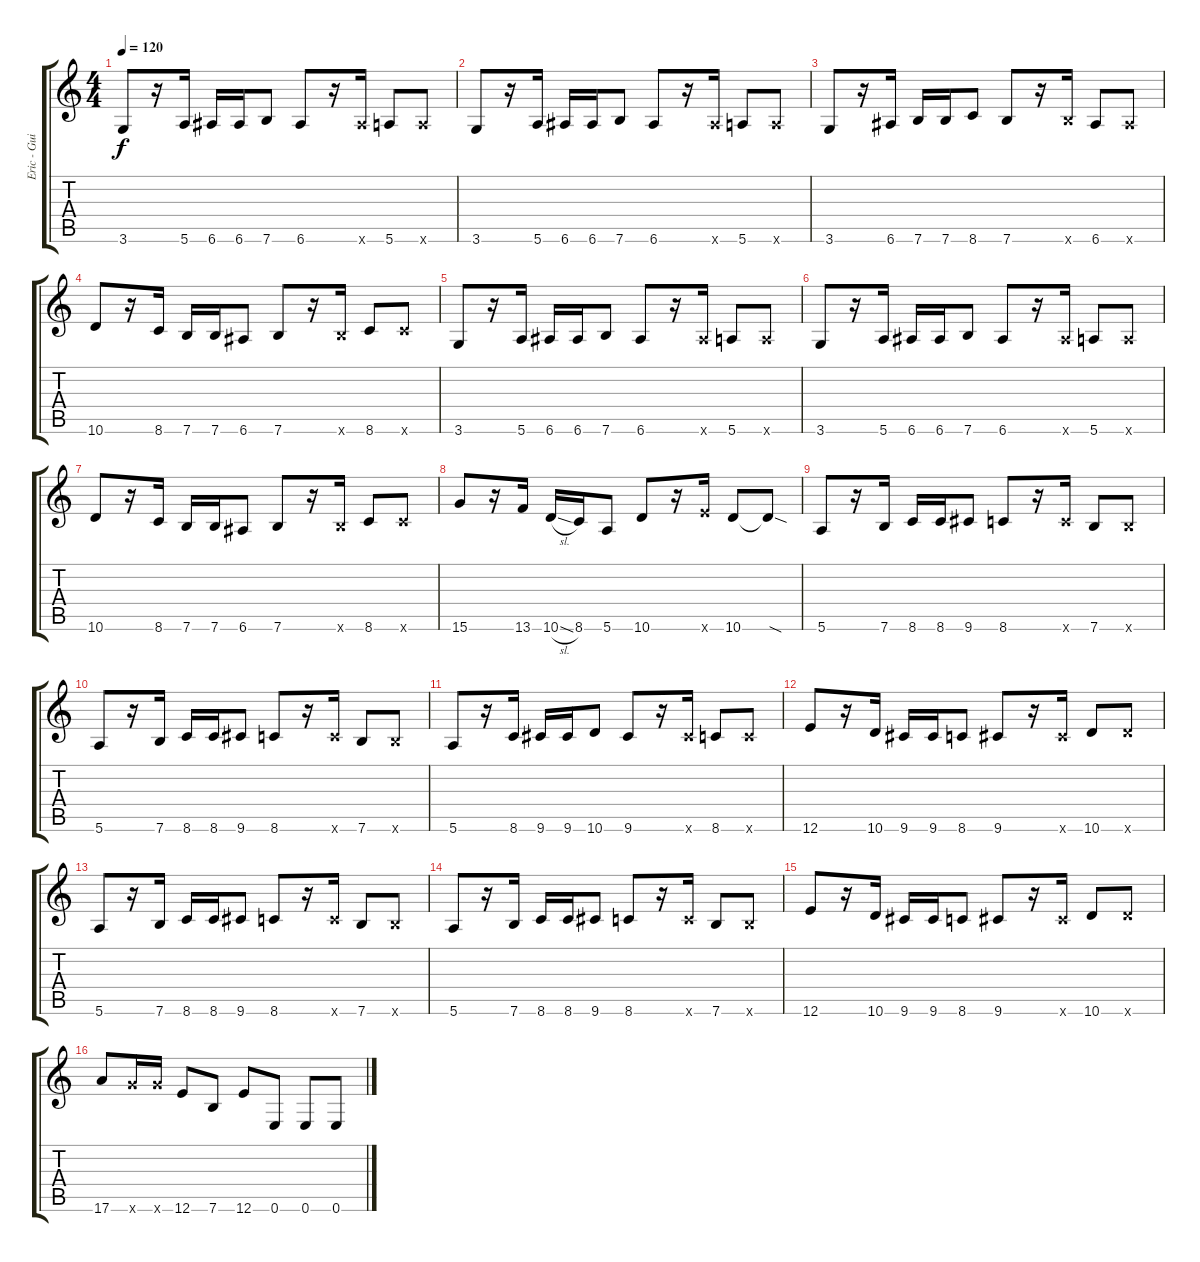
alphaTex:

\track ("Eric - Guitar 1" "Eric - Gui") {instrument distortionguitar}
\staff {score tabs}
\tuning (E4 B3 G3 D3 A2 E2) {hide}
\ts (4 4)
\tempo 120
\clef g2
\ks c
3.6.8{dy f} r.16 5.6.16 6.6.16 6.6.16 7.6.8 6.6.8 r.16 6.6{x}.16 5.6.8 5.6{x}.8 |
3.6.8 r.16 5.6.16 6.6.16 6.6.16 7.6.8 6.6.8 r.16 6.6{x}.16 5.6.8 5.6{x}.8 |
3.6.8 r.16 6.6.16 7.6.16 7.6.16 8.6.8 7.6.8 r.16 7.6{x}.16 6.6.8 6.6{x}.8 |
10.6.8 r.16 8.6.16 7.6.16 7.6.16 6.6.8 7.6.8 r.16 7.6{x}.16 8.6.8 8.6{x}.8 |
3.6.8 r.16 5.6.16 6.6.16 6.6.16 7.6.8 6.6.8 r.16 6.6{x}.16 5.6.8 5.6{x}.8 |
3.6.8 r.16 5.6.16 6.6.16 6.6.16 7.6.8 6.6.8 r.16 6.6{x}.16 5.6.8 5.6{x}.8 |
10.6.8 r.16 8.6.16 7.6.16 7.6.16 6.6.8 7.6.8 r.16 7.6{x}.16 8.6.8 8.6{x}.8 |
15.6.8 r.16 13.6.16 10.6{sl}.16 8.6.16 5.6.8 10.6.8 r.16 12.6{x}.16 10.6.8 10.6{sod t}.8 |
5.6.8 r.16 7.6.16 8.6.16 8.6.16 9.6.8 8.6.8 r.16 8.6{x}.16 7.6.8 7.6{x}.8 |
5.6.8 r.16 7.6.16 8.6.16 8.6.16 9.6.8 8.6.8 r.16 8.6{x}.16 7.6.8 7.6{x}.8 |
5.6.8 r.16 8.6.16 9.6.16 9.6.16 10.6.8 9.6.8 r.16 9.6{x}.16 8.6.8 8.6{x}.8 |
12.6.8 r.16 10.6.16 9.6.16 9.6.16 8.6.8 9.6.8 r.16 9.6{x}.16 10.6.8 10.6{x}.8 |
5.6.8 r.16 7.6.16 8.6.16 8.6.16 9.6.8 8.6.8 r.16 8.6{x}.16 7.6.8 7.6{x}.8 |
5.6.8 r.16 7.6.16 8.6.16 8.6.16 9.6.8 8.6.8 r.16 8.6{x}.16 7.6.8 7.6{x}.8 |
12.6.8 r.16 10.6.16 9.6.16 9.6.16 8.6.8 9.6.8 r.16 9.6{x}.16 10.6.8 10.6{x}.8 |
17.6.8 15.6{x}.16 15.6{x}.16 12.6.8 7.6.8 12.6.8 0.6.8 0.6.8 0.6.8
